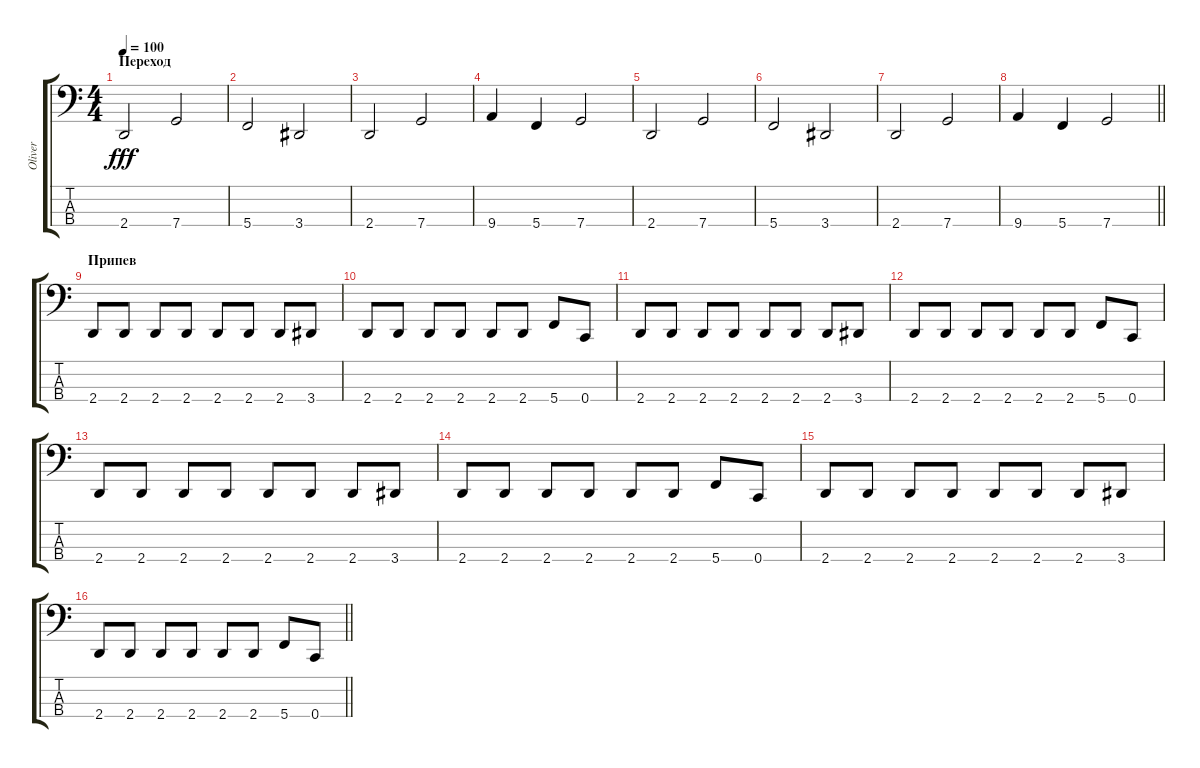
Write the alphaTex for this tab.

\track ("Oliver" "Oliver") {instrument electricbassfinger}
\staff {score tabs}
\tuning (G2 C2 G1 C1) {hide}
\ts (4 4)
\section ("" "Переход")
\tempo 100
\clef f4
\ks c
2.4.2{dy fff} 7.4.2 |
5.4.2 3.4.2 |
2.4.2 7.4.2 |
9.4.4 5.4.4 7.4.2 |
2.4.2 7.4.2 |
5.4.2 3.4.2 |
2.4.2 7.4.2 |
\barLineRight lightlight
9.4.4 5.4.4 7.4.2 |
\section ("" "Припев")
2.4.8 2.4.8 2.4.8 2.4.8 2.4.8 2.4.8 2.4.8 3.4.8 |
2.4.8 2.4.8 2.4.8 2.4.8 2.4.8 2.4.8 5.4.8 0.4.8 |
2.4.8 2.4.8 2.4.8 2.4.8 2.4.8 2.4.8 2.4.8 3.4.8 |
2.4.8 2.4.8 2.4.8 2.4.8 2.4.8 2.4.8 5.4.8 0.4.8 |
2.4.8 2.4.8 2.4.8 2.4.8 2.4.8 2.4.8 2.4.8 3.4.8 |
2.4.8 2.4.8 2.4.8 2.4.8 2.4.8 2.4.8 5.4.8 0.4.8 |
2.4.8 2.4.8 2.4.8 2.4.8 2.4.8 2.4.8 2.4.8 3.4.8 |
\barLineRight lightlight
2.4.8 2.4.8 2.4.8 2.4.8 2.4.8 2.4.8 5.4.8 0.4.8
